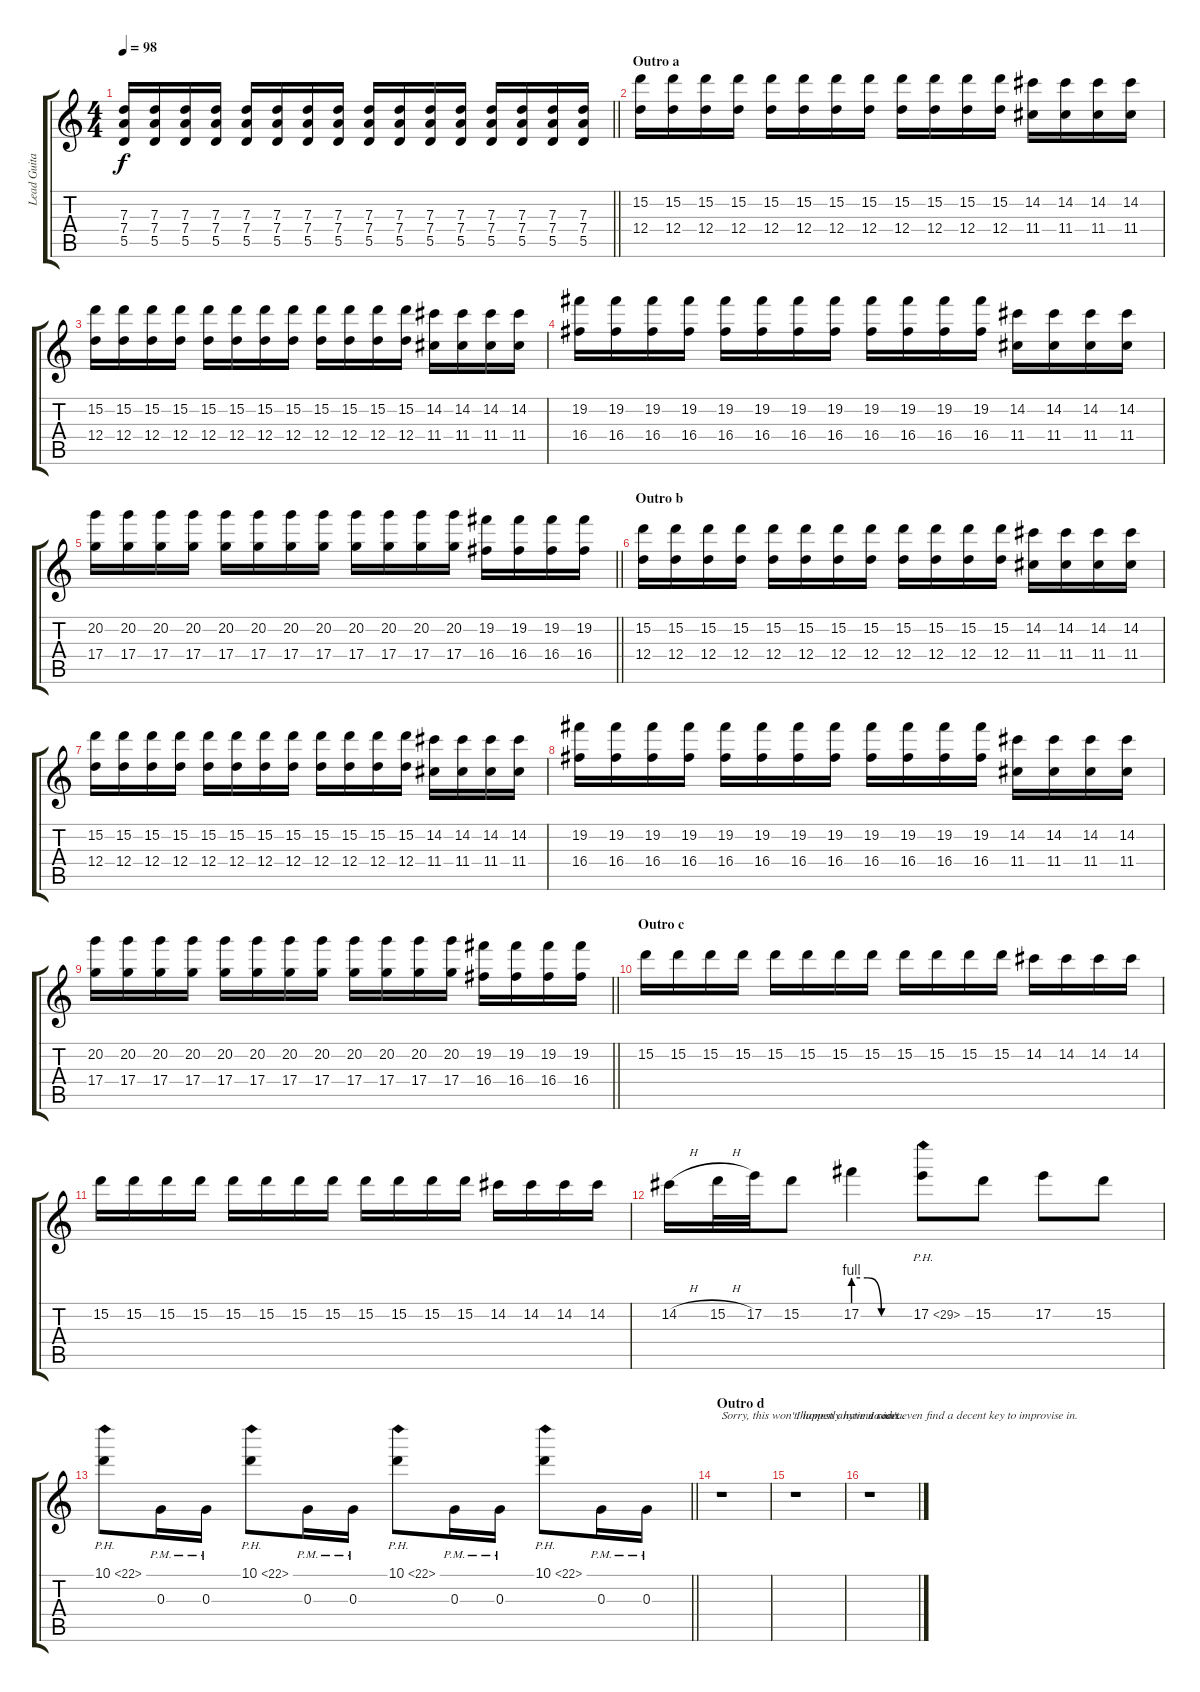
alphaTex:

\track ("Lead Guitar" "Lead Guita") {instrument overdrivenguitar}
\staff {score tabs}
\tuning (E4 B3 G3 D3 A2 E2) {hide}
\ts (4 4)
\tempo 98
\clef g2
\barLineRight lightlight
\ks c
(7.3 7.4 5.5).16{dy f} (7.3 7.4 5.5).16 (7.3 7.4 5.5).16 (7.3 7.4 5.5).16 (7.3 7.4 5.5).16 (7.3 7.4 5.5).16 (7.3 7.4 5.5).16 (7.3 7.4 5.5).16 (7.3 7.4 5.5).16 (7.3 7.4 5.5).16 (7.3 7.4 5.5).16 (7.3 7.4 5.5).16 (7.3 7.4 5.5).16 (7.3 7.4 5.5).16 (7.3 7.4 5.5).16 (7.3 7.4 5.5).16 |
\section ("" "Outro a")
(15.2 12.4).16 (15.2 12.4).16 (15.2 12.4).16 (15.2 12.4).16 (15.2 12.4).16 (15.2 12.4).16 (15.2 12.4).16 (15.2 12.4).16 (15.2 12.4).16 (15.2 12.4).16 (15.2 12.4).16 (15.2 12.4).16 (14.2 11.4).16 (14.2 11.4).16 (14.2 11.4).16 (14.2 11.4).16 |
(15.2 12.4).16 (15.2 12.4).16 (15.2 12.4).16 (15.2 12.4).16 (15.2 12.4).16 (15.2 12.4).16 (15.2 12.4).16 (15.2 12.4).16 (15.2 12.4).16 (15.2 12.4).16 (15.2 12.4).16 (15.2 12.4).16 (14.2 11.4).16 (14.2 11.4).16 (14.2 11.4).16 (14.2 11.4).16 |
(19.2 16.4).16 (19.2 16.4).16 (19.2 16.4).16 (19.2 16.4).16 (19.2 16.4).16 (19.2 16.4).16 (19.2 16.4).16 (19.2 16.4).16 (19.2 16.4).16 (19.2 16.4).16 (19.2 16.4).16 (19.2 16.4).16 (14.2 11.4).16 (14.2 11.4).16 (14.2 11.4).16 (14.2 11.4).16 |
\barLineRight lightlight
(20.2 17.4).16 (20.2 17.4).16 (20.2 17.4).16 (20.2 17.4).16 (20.2 17.4).16 (20.2 17.4).16 (20.2 17.4).16 (20.2 17.4).16 (20.2 17.4).16 (20.2 17.4).16 (20.2 17.4).16 (20.2 17.4).16 (19.2 16.4).16 (19.2 16.4).16 (19.2 16.4).16 (19.2 16.4).16 |
\section ("" "Outro b")
(15.2 12.4).16 (15.2 12.4).16 (15.2 12.4).16 (15.2 12.4).16 (15.2 12.4).16 (15.2 12.4).16 (15.2 12.4).16 (15.2 12.4).16 (15.2 12.4).16 (15.2 12.4).16 (15.2 12.4).16 (15.2 12.4).16 (14.2 11.4).16 (14.2 11.4).16 (14.2 11.4).16 (14.2 11.4).16 |
(15.2 12.4).16 (15.2 12.4).16 (15.2 12.4).16 (15.2 12.4).16 (15.2 12.4).16 (15.2 12.4).16 (15.2 12.4).16 (15.2 12.4).16 (15.2 12.4).16 (15.2 12.4).16 (15.2 12.4).16 (15.2 12.4).16 (14.2 11.4).16 (14.2 11.4).16 (14.2 11.4).16 (14.2 11.4).16 |
(19.2 16.4).16 (19.2 16.4).16 (19.2 16.4).16 (19.2 16.4).16 (19.2 16.4).16 (19.2 16.4).16 (19.2 16.4).16 (19.2 16.4).16 (19.2 16.4).16 (19.2 16.4).16 (19.2 16.4).16 (19.2 16.4).16 (14.2 11.4).16 (14.2 11.4).16 (14.2 11.4).16 (14.2 11.4).16 |
\barLineRight lightlight
(20.2 17.4).16 (20.2 17.4).16 (20.2 17.4).16 (20.2 17.4).16 (20.2 17.4).16 (20.2 17.4).16 (20.2 17.4).16 (20.2 17.4).16 (20.2 17.4).16 (20.2 17.4).16 (20.2 17.4).16 (20.2 17.4).16 (19.2 16.4).16 (19.2 16.4).16 (19.2 16.4).16 (19.2 16.4).16 |
\section ("" "Outro c")
15.2.16 15.2.16 15.2.16 15.2.16 15.2.16 15.2.16 15.2.16 15.2.16 15.2.16 15.2.16 15.2.16 15.2.16 14.2.16 14.2.16 14.2.16 14.2.16 |
15.2.16 15.2.16 15.2.16 15.2.16 15.2.16 15.2.16 15.2.16 15.2.16 15.2.16 15.2.16 15.2.16 15.2.16 14.2.16 14.2.16 14.2.16 14.2.16 |
14.2{h}.16 15.2{h}.32 17.2.32 15.2.8 17.2{be (custom 0 4 15 4 30 0 60 0)}.4 17.2{ph 12}.8 15.2.8 17.2.8 15.2.8 |
\barLineRight lightlight
10.1{ph 12}.8 0.3{pm}.16 0.3{pm}.16 10.1{ph 12}.8 0.3{pm}.16 0.3{pm}.16 10.1{ph 12}.8 0.3{pm}.16 0.3{pm}.16 10.1{ph 12}.8 0.3{pm}.16 0.3{pm}.16 |
\section ("" "Outro d")
r.1{txt "Sorry, this won't happen anytime soon."} |
r.1{txt "I honestly have no idea."} |
r.1{txt "I can't even find a decent key to improvise in."}
